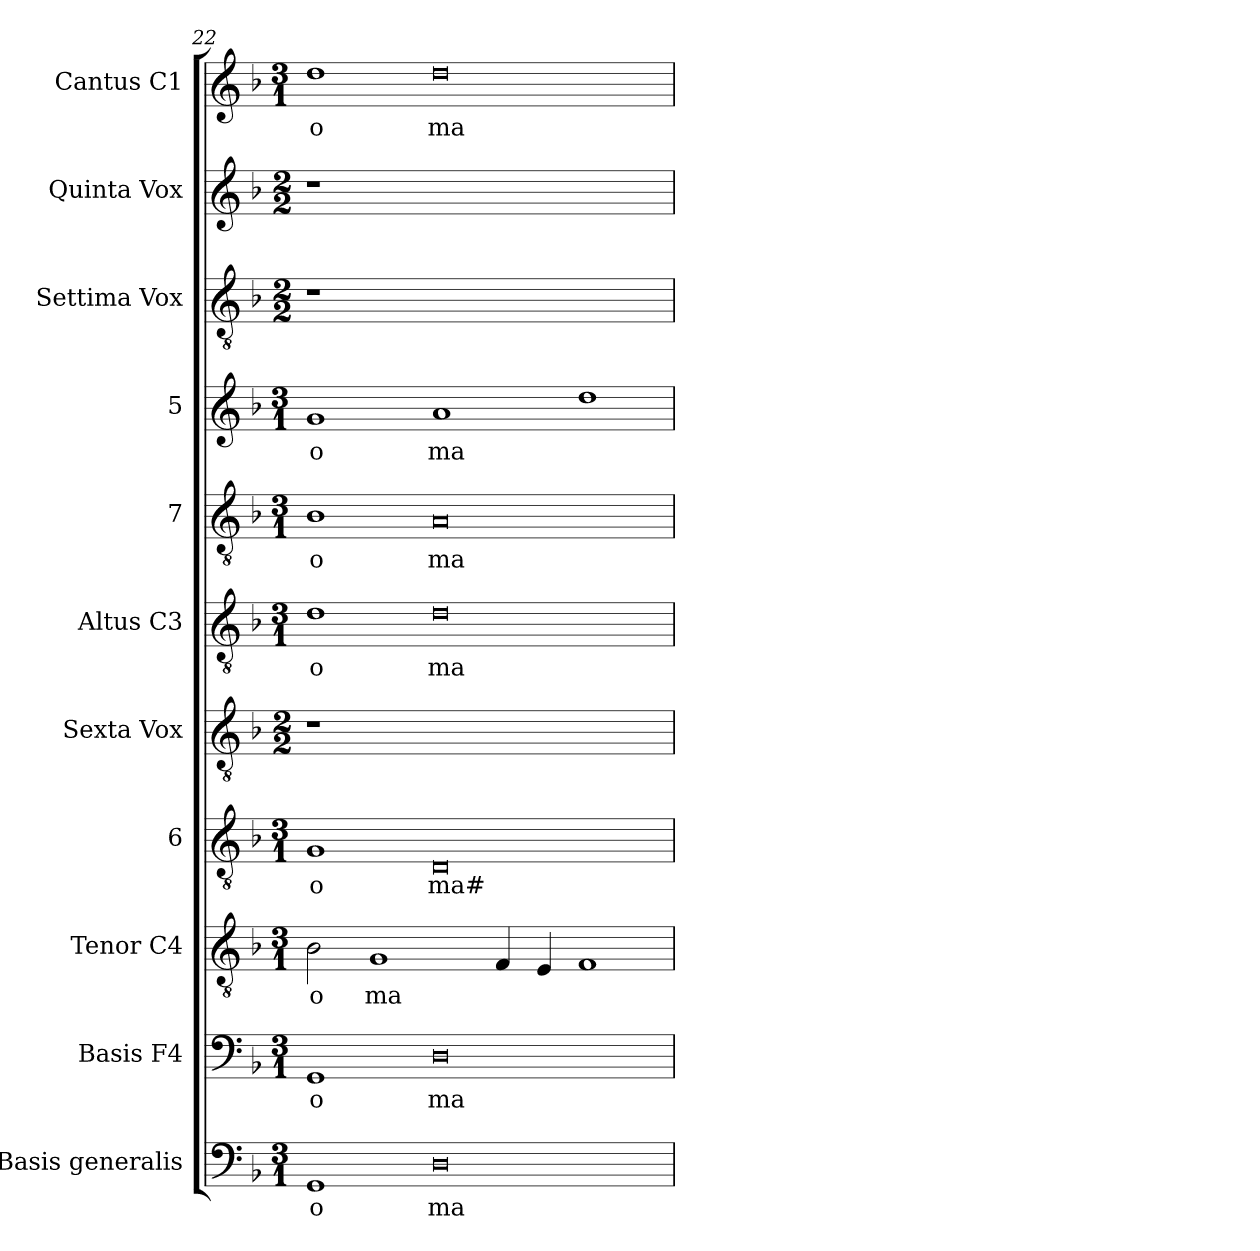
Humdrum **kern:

**kern	**text	**kern	**text	**kern	**text	**kern	**text	**kern	**kern	**text	**kern	**text	**kern	**text	**kern	**kern	**kern	**text
*part11	*part11	*part10	*part10	*part9	*part9	*part8	*part8	*part7	*part6	*part6	*part5	*part5	*part4	*part4	*part3	*part2	*part1	*part1
*staff11	*staff11	*staff10	*staff10	*staff9	*staff9	*staff8	*staff8	*staff7	*staff6	*staff6	*staff5	*staff5	*staff4	*staff4	*staff3	*staff2	*staff1	*staff1
*I"Basis  generalis	*	*I"Basis  F4	*	*I"Tenor  C4	*	*I"6	*	*I"Sexta  Vox	*I"Altus  C3	*	*I"7	*	*I"5	*	*I"Settima  Vox	*I"Quinta  Vox	*I"Cantus  C1	*
*	*	*I'B	*	*I'T	*	*	*	*	*I'A	*	*	*	*	*	*	*	*I'C	*
!!LO:PB:g=z
*clefF4	*	*clefF4	*	*clefGv2	*	*clefGv2	*	*clefGv2	*clefGv2	*	*clefGv2	*	*clefG2	*	*clefGv2	*clefG2	*clefG2	*
*k[b-]	*	*k[b-]	*	*k[b-]	*	*k[b-]	*	*k[b-]	*k[b-]	*	*k[b-]	*	*k[b-]	*	*k[b-]	*k[b-]	*k[b-]	*
*F:	*	*F:	*	*F:	*	*F:	*	*F:	*F:	*	*F:	*	*F:	*	*F:	*F:	*F:	*
*M3/1	*	*M3/1	*	*M3/1	*	*M3/1	*	*M2/2	*M3/1	*	*M3/1	*	*M3/1	*	*M2/2	*M2/2	*M3/1	*
=22	=22	=22	=22	=22	=22	=22	=22	=22	=22	=22	=22	=22	=22	=22	=22	=22	=22	=22
!	!LO:LY:a:cj	!	!LO:LY:b:cj	!	!LO:LY:b:cj	!	!LO:LY:b:cj	!	!	!LO:LY:b:cj	!	!LO:LY:b:cj	!	!LO:LY:b:cj	!	!	!	!LO:LY:b:cj
1GG	-o	1GG	-o	2B-\	-o	1G	-o	1r	1d	-o	1B-	-o	1g	-o	1r	1r	1dd	-o
!	!	!	!	!	!LO:LY:b:cj	!	!	!	!	!	!	!	!	!	!	!	!	!
.	.	.	.	1G	ma-	.	.	.	.	.	.	.	.	.	.	.	.	.
!	!LO:LY:a:cj	!	!LO:LY:b:cj	!	!	!	!LO:LY:b:cj	!	!	!LO:LY:b:cj	!	!LO:LY:b:cj	!	!LO:LY:b:cj	!	!	!	!LO:LY:b:cj
0D	ma-	0D	ma-	.	.	0D	ma#-	0ryy	0d	ma-	0A	ma-	1a	ma-	0ryy	0ryy	0dd	ma-
!	!	!	!	!	!LO:LY:b:cj	!	!	!	!	!	!	!	!	!	!	!	!	!
.	.	.	.	4F/	--	.	.	.	.	.	.	.	.	.	.	.	.	.
!	!	!	!	!	!LO:LY:b:cj	!	!	!	!	!	!	!	!	!	!	!	!	!
.	.	.	.	4E/	--	.	.	.	.	.	.	.	.	.	.	.	.	.
!	!	!	!	!	!LO:LY:b:cj	!	!	!	!	!	!	!	!	!LO:LY:b:cj	!	!	!	!
.	.	.	.	1F	--	.	.	.	.	.	.	.	1dd	--	.	.	.	.
=	=	=	=	=	=	=	=	=	=	=	=	=	=	=	=	=	=	=
*-	*-	*-	*-	*-	*-	*-	*-	*-	*-	*-	*-	*-	*-	*-	*-	*-	*-	*-
